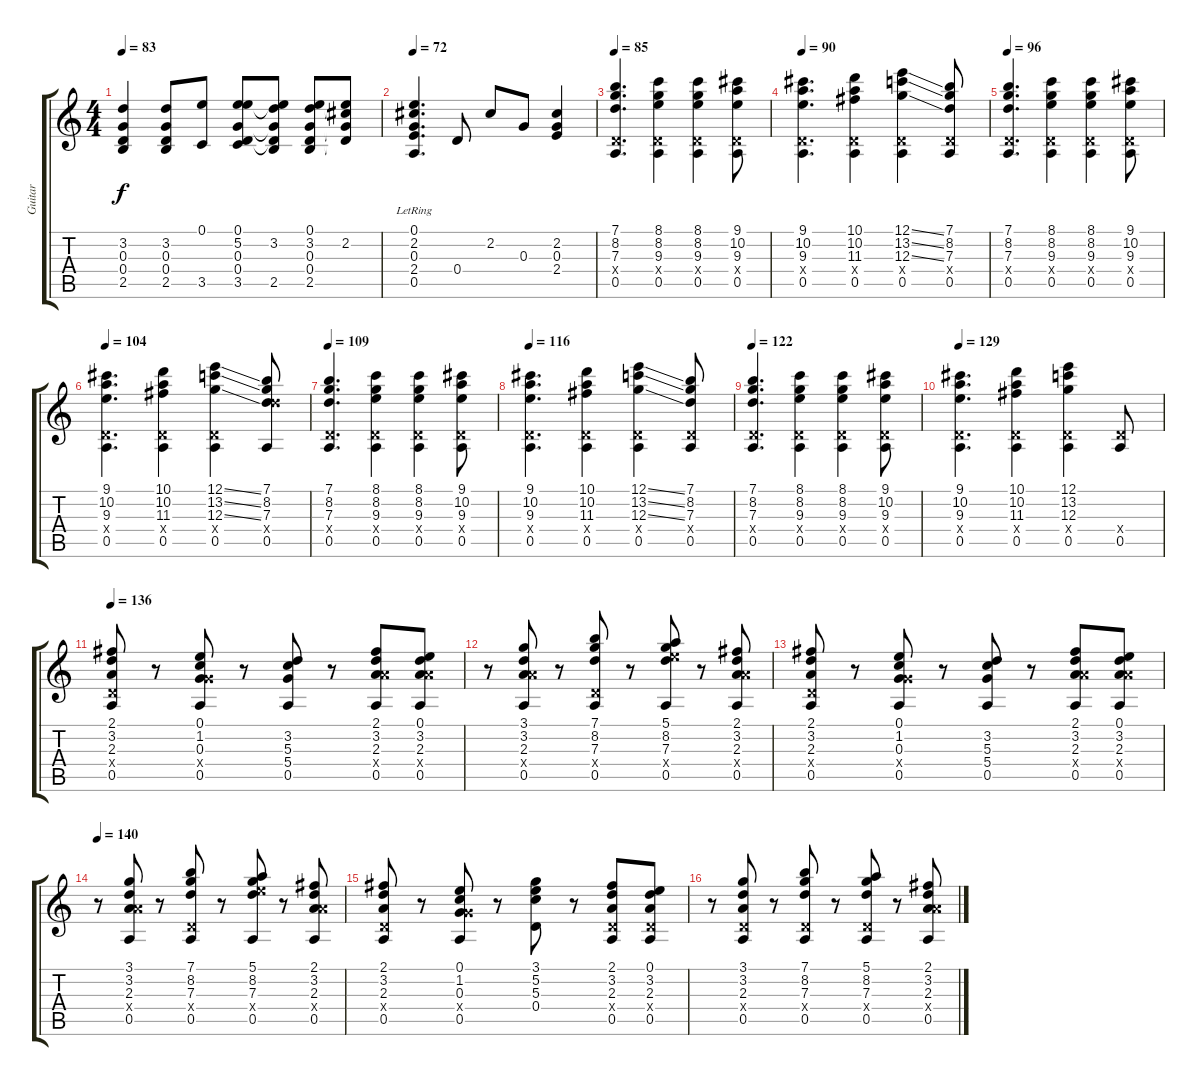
\track ("Guitar" "Guitar") {instrument distortionguitar}
\staff {score tabs}
\tuning (E4 B3 G3 D3 A2 E2) {hide}
\ts (4 4)
\tempo 83
\clef g2
\ks c
(3.2 0.3 0.4 2.5).4{dy f} (3.2 0.3 0.4 2.5).8 (0.1 3.5).8 (0.1 5.2 0.3 0.4 3.5).8 (0.1{t} 3.2 0.3{t} 0.4{t} 2.5).8 (0.1 3.2 0.3 0.4 2.5).8 (0.1{t} 2.2 0.3{t} 0.4{t}).8 |
\tempo 72
(0.1 2.2 0.3 2.4 0.5{lr}).4{d} 0.4.8 2.2.8 0.3.8 (2.2 0.3 2.4).4 |
\tempo 85
(7.1 8.2 7.3 0.4{x} 0.5).4{d} (8.1 8.2 9.3 0.4{x} 0.5).4 (8.1 8.2 9.3 0.4{x} 0.5).4 (9.1 10.2 9.3 0.4{x} 0.5).8 |
\tempo 90
(9.1 10.2 9.3 0.4{x} 0.5).4{d} (10.1 10.2 11.3 0.4{x} 0.5).4 (12.1{ss} 13.2{ss} 12.3{ss} 0.4{x} 0.5).4 (7.1 8.2 7.3 0.4{x} 0.5).8 |
\tempo 96
(7.1 8.2 7.3 0.4{x} 0.5).4{d} (8.1 8.2 9.3 0.4{x} 0.5).4 (8.1 8.2 9.3 0.4{x} 0.5).4 (9.1 10.2 9.3 0.4{x} 0.5).8 |
\tempo 104
(9.1 10.2 9.3 0.4{x} 0.5).4{d} (10.1 10.2 11.3 0.4{x} 0.5).4 (12.1{ss} 13.2{ss} 12.3{ss} 0.4{x} 0.5).4 (7.1 8.2 7.3 12.4{x} 0.5).8 |
\tempo 109
(7.1 8.2 7.3 0.4{x} 0.5).4{d} (8.1 8.2 9.3 0.4{x} 0.5).4 (8.1 8.2 9.3 0.4{x} 0.5).4 (9.1 10.2 9.3 0.4{x} 0.5).8 |
\tempo 116
(9.1 10.2 9.3 0.4{x} 0.5).4{d} (10.1 10.2 11.3 0.4{x} 0.5).4 (12.1{ss} 13.2{ss} 12.3{ss} 0.4{x} 0.5).4 (7.1 8.2 7.3 0.4{x} 0.5).8 |
\tempo 122
(7.1 8.2 7.3 0.4{x} 0.5).4{d} (8.1 8.2 9.3 0.4{x} 0.5).4 (8.1 8.2 9.3 0.4{x} 0.5).4 (9.1 10.2 9.3 0.4{x} 0.5).8 |
\tempo 129
(9.1 10.2 9.3 0.4{x} 0.5).4{d} (10.1 10.2 11.3 0.4{x} 0.5).4 (12.1 13.2 12.3 0.4{x} 0.5).4 (0.4{x} 0.5).8 |
\tempo 136
(2.1 3.2 2.3 0.4{x} 0.5).8 r.8 (0.1 1.2 0.3 5.4{x} 0.5).8 r.8 (3.2 5.3 5.4 0.5).8 r.8 (2.1 3.2 2.3 7.4{x} 0.5).8 (0.1 3.2 2.3 7.4{x} 0.5).8 |
r.8 (3.1 3.2 2.3 7.4{x} 0.5).8 r.8 (7.1 8.2 7.3 0.4{x} 0.5).8 r.8 (5.1 8.2 7.3 14.4{x} 0.5).8 r.8 (2.1 3.2 2.3 7.4{x} 0.5).8 |
(2.1 3.2 2.3 0.4{x} 0.5).8 r.8 (0.1 1.2 0.3 5.4{x} 0.5).8 r.8 (3.2 5.3 5.4 0.5).8 r.8 (2.1 3.2 2.3 7.4{x} 0.5).8 (0.1 3.2 2.3 7.4{x} 0.5).8 |
\tempo 140
r.8 (3.1 3.2 2.3 7.4{x} 0.5).8 r.8 (7.1 8.2 7.3 0.4{x} 0.5).8 r.8 (5.1 8.2 7.3 14.4{x} 0.5).8 r.8 (2.1 3.2 2.3 7.4{x} 0.5).8 |
(2.1 3.2 2.3 0.4{x} 0.5).8 r.8 (0.1 1.2 0.3 5.4{x} 0.5).8 r.8 (3.1 5.2 5.3 0.4).8 r.8 (2.1 3.2 2.3 0.4{x} 0.5).8 (0.1 3.2 2.3 0.4{x} 0.5).8 |
r.8 (3.1 3.2 2.3 0.4{x} 0.5).8 r.8 (7.1 8.2 7.3 0.4{x} 0.5).8 r.8 (5.1 8.2 7.3 0.4{x} 0.5).8 r.8 (2.1 3.2 2.3 7.4{x} 0.5).8
